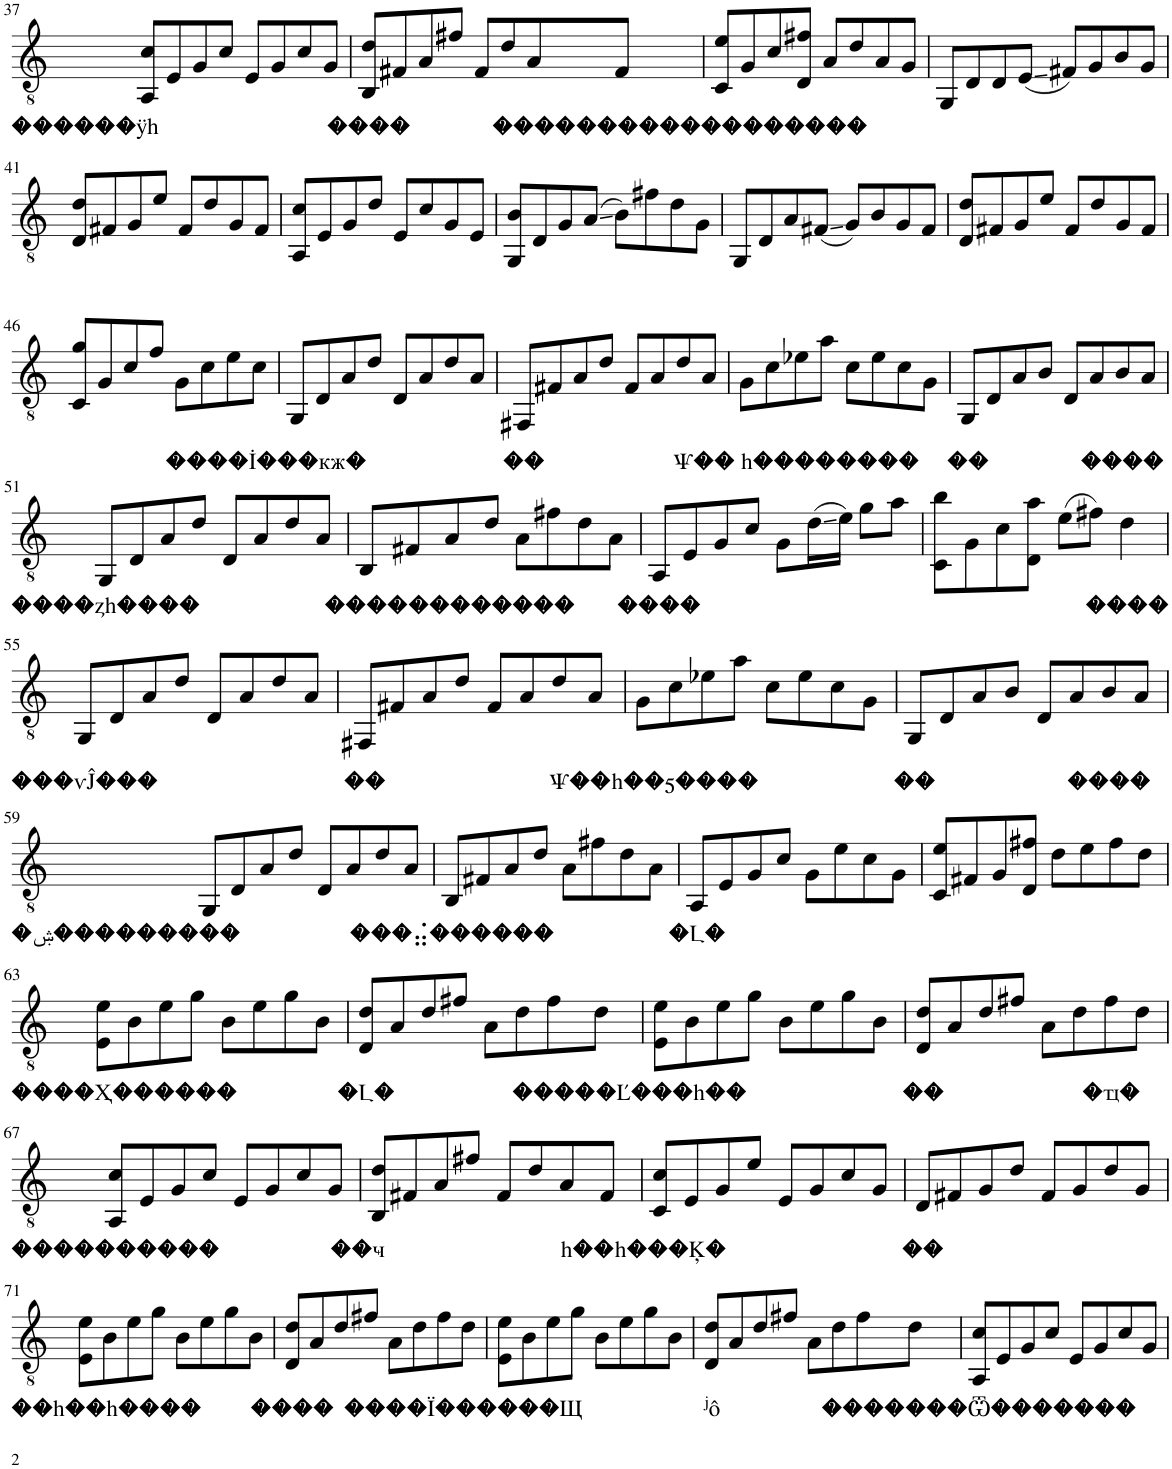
**kern	**text
*part1	*part1
*staff1	*staff1
*I"���� 1	*
!!LO:PB:g=z
*clefGv2	*
*k[]	*
*M4/4	*
=37	=37
!	!LO:LY:b
8AA/ 8c/L	������ÿһ
8E/	.
8G/	.
8c/J	.
8E/L	.
8G/	.
8c/	.
8G/J	.
=38	=38
!	!LO:LY:b
8BB/ 8d/L	����
8F#X/	.
8A/	.
8f#X/J	.
8F#/L	.
8d/	.
!	!LO:LY:b
8A/	����
8F#/J	.
=39	=39
!	!LO:LY:b
8C/ 8e/L	��������������
8G/	.
8c/	.
8D/ 8f#X/J	.
8A/L	.
8d/	.
8A/	.
8G/J	.
=40	=40
8GG/L	.
8D/	.
8D/	.
(8E/J	.
8F#X/L)	.
8G/	.
8B/	.
8G/J	.
!!LO:LB:g=z
=41	=41
8D/ 8d/L	.
8F#X/	.
8G/	.
8e/J	.
8F#/L	.
8d/	.
8G/	.
8F#/J	.
=42	=42
8AA/ 8c/L	.
8E/	.
8G/	.
8d/J	.
8E/L	.
8c/	.
8G/	.
8E/J	.
=43	=43
8GG/ 8B/L	.
8D/	.
8G/	.
(8A/J	.
8B\L)	.
8f#X\	.
8d\	.
8G\J	.
=44	=44
8GG/L	.
8D/	.
8A/	.
(8F#X/J	.
8G/L)	.
8B/	.
8G/	.
8F#/J	.
=45	=45
8D/ 8d/L	.
8F#X/	.
8G/	.
8e/J	.
8F#/L	.
8d/	.
8G/	.
8F#/J	.
!!LO:LB:g=z
=46	=46
8C/ 8g/L	.
8G/	.
8c/	.
8f/J	.
8G\L	.
8c\	.
8e\	.
8c\J	.
=47	=47
!	!LO:LY:b
8GG/L	����İ���ĸж�
8D/	.
8A/	.
8d/J	.
8D/L	.
8A/	.
8d/	.
8A/J	.
=48	=48
!	!LO:LY:b
8FF#X/L	��
8F#X/	.
8A/	.
8d/J	.
8F#/L	.
8A/	.
!	!LO:LY:b
8d/	Ѱ��
8A/J	.
=49	=49
!	!LO:LY:b
8G\L	һ��������
8c\	.
8e-X\	.
8a\J	.
8c\L	.
8e-\	.
8c\	.
8G\J	.
=50	=50
!	!LO:LY:b
8GG/L	��
8D/	.
8A/	.
8B/J	.
8D/L	.
8A/	.
!	!LO:LY:b
8B/	����
8A/J	.
!!LO:LB:g=z
=51	=51
!	!LO:LY:b
8GG/L	����ȥһ����
8D/	.
8A/	.
8d/J	.
8D/L	.
8A/	.
8d/	.
8A/J	.
=52	=52
!	!LO:LY:b
8BB/L	����
8F#X/	.
8A/	.
!	!LO:LY:b
8d/J	��������
8A\L	.
8f#X\	.
8d\	.
8A\J	.
=53	=53
!	!LO:LY:b
8AA/L	����
8E/	.
8G/	.
8c/J	.
8G\L	.
(16d\L	.
16e\JJ)	.
8g\L	.
8a\J	.
=54	=54
8C\ 8b\L	.
8G\	.
8c\	.
8D\ 8a\J	.
(8e\L	.
8f#X\J)	.
!	!LO:LY:b
4d\	����
!!LO:LB:g=z
=55	=55
!	!LO:LY:b
8GG/L	���ѵĴ���
8D/	.
8A/	.
8d/J	.
8D/L	.
8A/	.
8d/	.
8A/J	.
=56	=56
!	!LO:LY:b
8FF#X/L	��
8F#X/	.
8A/	.
8d/J	.
8F#/L	.
8A/	.
!	!LO:LY:b
8d/	Ѱ��
8A/J	.
=57	=57
!	!LO:LY:b
8G\L	һ��ƽ����
8c\	.
8e-X\	.
8a\J	.
8c\L	.
8e-\	.
8c\	.
8G\J	.
=58	=58
!	!LO:LY:b
8GG/L	��
8D/	.
8A/	.
8B/J	.
8D/L	.
8A/	.
!	!LO:LY:b
8B/	����
8A/J	.
!!LO:LB:g=z
=59	=59
!	!LO:LY:b
8GG/L	���������ۺ�
8D/	.
8A/	.
8d/J	.
8D/L	.
8A/	.
8d/	.
8A/J	.
=60	=60
!	!LO:LY:b
8BB/L	���⣬������
8F#X/	.
8A/	.
8d/J	.
8A\L	.
8f#X\	.
8d\	.
8A\J	.
=61	=61
!	!LO:LY:b
8AA/L	�Լ�
8E/	.
8G/	.
8c/J	.
8G\L	.
8e\	.
8c\	.
8G\J	.
=62	=62
8C/ 8e/L	.
8F#X/	.
8G/	.
8D/ 8f#X/J	.
8d\L	.
8e\	.
8f#\	.
8d\J	.
!!LO:LB:g=z
=63	=63
!	!LO:LY:b
8E\ 8e\L	����Ҳ������
8B\	.
8e\	.
8g\J	.
8B\L	.
8e\	.
8g\	.
8B\J	.
=64	=64
!	!LO:LY:b
8D/ 8d/L	�Լ�
8A/	.
8d/	.
8f#X/J	.
8A\L	.
8d\	.
!	!LO:LY:b
8f#\	����
8d\J	.
=65	=65
!	!LO:LY:b
8E\ 8e\L	�Ľ���һ��
8B\	.
8e\	.
8g\J	.
8B\L	.
8e\	.
8g\	.
8B\J	.
=66	=66
!	!LO:LY:b
8D/ 8d/L	��
8A/	.
8d/	.
8f#X/J	.
8A\L	.
8d\	.
!	!LO:LY:b
8f#\	�ҵ�
8d\J	.
!!LO:LB:g=z
=67	=67
!	!LO:LY:b
8AA/ 8c/L	����������
8E/	.
8G/	.
8c/J	.
8E/L	.
8G/	.
8c/	.
8G/J	.
=68	=68
!	!LO:LY:b
8BB/ 8d/L	��ҹ
8F#X/	.
8A/	.
8f#X/J	.
8F#/L	.
8d/	.
!	!LO:LY:b
8A/	һ��
8F#/J	.
=69	=69
!	!LO:LY:b
8C/ 8c/L	һ���Ķ�
8E/	.
8G/	.
8e/J	.
8E/L	.
8G/	.
8c/	.
8G/J	.
=70	=70
!	!LO:LY:b
8D/L	��
8F#X/	.
8G/	.
8d/J	.
8F#/L	.
8G/	.
8d/	.
8G/J	.
!!LO:LB:g=z
=71	=71
!	!LO:LY:b
8E\ 8e\L	��һ��һ����
8B\	.
8e\	.
8g\J	.
8B\L	.
8e\	.
8g\	.
8B\J	.
=72	=72
!	!LO:LY:b
8D/ 8d/L	����
8A/	.
8d/	.
8f#X/J	.
8A\L	.
8d\	.
8f#\	.
8d\J	.
=73	=73
!	!LO:LY:b
8E\ 8e\L	����Ϊ������Щ
8B\	.
8e\	.
8g\J	.
8B\L	.
8e\	.
8g\	.
8B\J	.
=74	=74
!	!LO:LY:b
8D/ 8d/L	ʲô
8A/	.
8d/	.
8f#X/J	.
8A\L	.
8d\	.
!	!LO:LY:b
8f#\	����
8d\J	.
=75	=75
!	!LO:LY:b
8AA/ 8c/L	���Ѿ�������
8E/	.
8G/	.
8c/J	.
8E/L	.
8G/	.
8c/	.
8G/J	.
=	=
*-	*-
